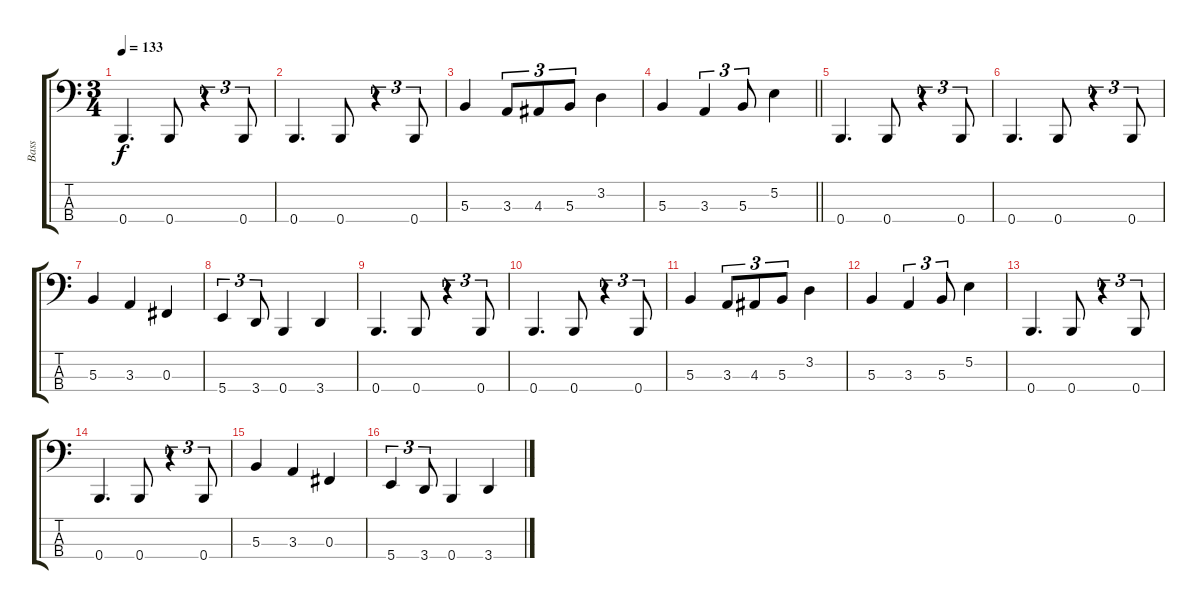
\track ("Bass" "Bass") {instrument electricbassfinger}
\staff {score tabs}
\tuning (E2 B1 Gb1 B0) {hide}
\ts (3 4)
\tempo 133
\clef f4
\ks c
0.4.4{d dy f} 0.4.8 r.4{tu (3 2)} 0.4.8{tu (3 2)} |
0.4.4{d} 0.4.8 r.4{tu (3 2)} 0.4.8{tu (3 2)} |
5.3.4 3.3.8{tu (3 2)} 4.3.8{tu (3 2)} 5.3.8{tu (3 2)} 3.2.4 |
\barLineRight lightlight
5.3.4 3.3.4{tu (3 2)} 5.3.8{tu (3 2)} 5.2.4 |
\section ("" "")
0.4.4{d} 0.4.8 r.4{tu (3 2)} 0.4.8{tu (3 2)} |
0.4.4{d} 0.4.8 r.4{tu (3 2)} 0.4.8{tu (3 2)} |
5.3.4 3.3.4 0.3.4 |
5.4.4{tu (3 2)} 3.4.8{tu (3 2)} 0.4.4 3.4.4 |
0.4.4{d} 0.4.8 r.4{tu (3 2)} 0.4.8{tu (3 2)} |
0.4.4{d} 0.4.8 r.4{tu (3 2)} 0.4.8{tu (3 2)} |
5.3.4 3.3.8{tu (3 2)} 4.3.8{tu (3 2)} 5.3.8{tu (3 2)} 3.2.4 |
5.3.4 3.3.4{tu (3 2)} 5.3.8{tu (3 2)} 5.2.4 |
0.4.4{d} 0.4.8 r.4{tu (3 2)} 0.4.8{tu (3 2)} |
0.4.4{d} 0.4.8 r.4{tu (3 2)} 0.4.8{tu (3 2)} |
5.3.4 3.3.4 0.3.4 |
5.4.4{tu (3 2)} 3.4.8{tu (3 2)} 0.4.4 3.4.4
